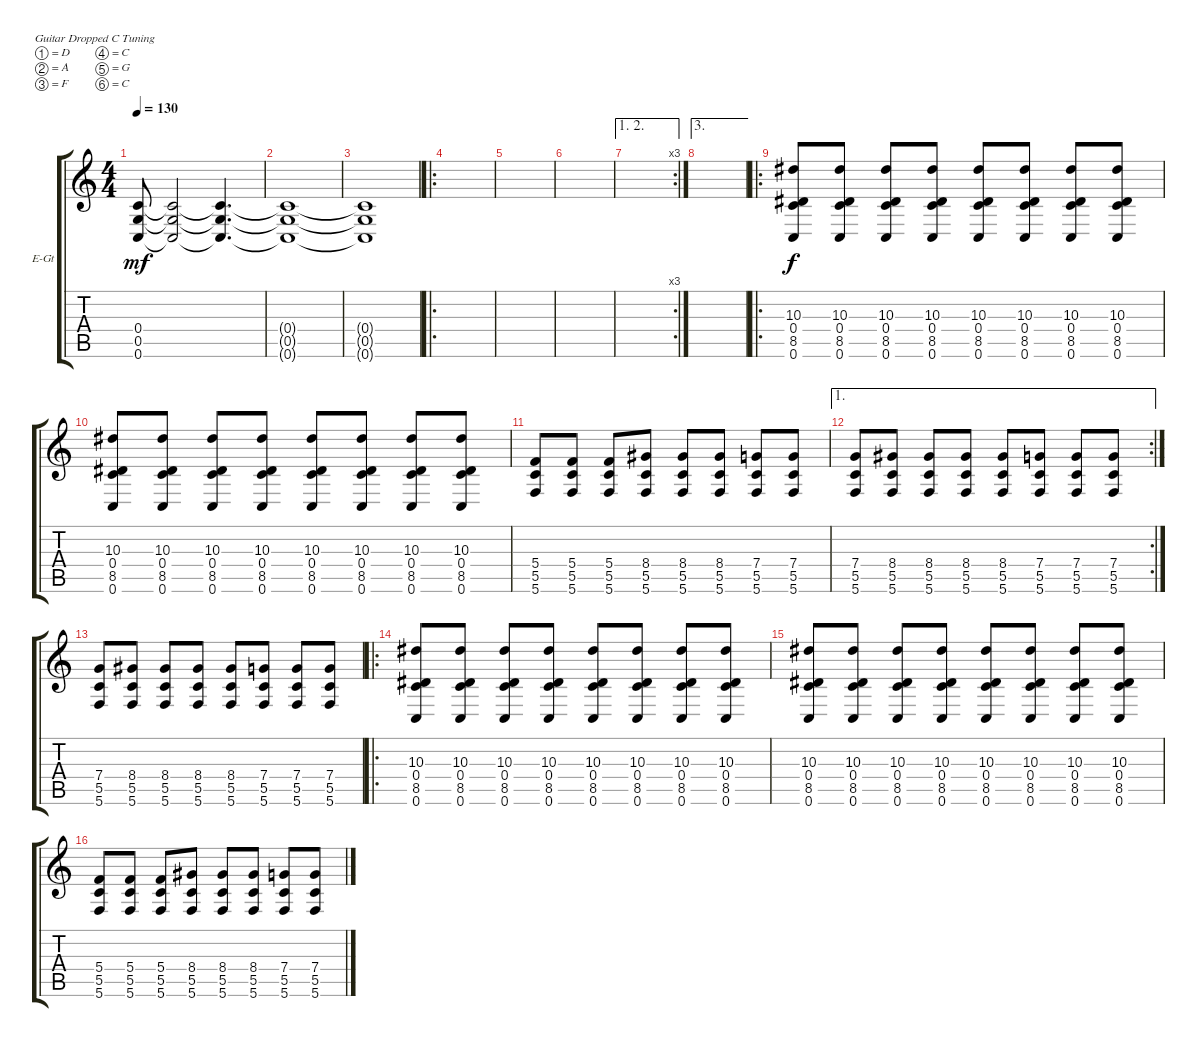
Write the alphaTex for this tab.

\defaultSystemsLayout 4
\bracketExtendMode groupsimilarinstruments
\firstSystemTrackNameOrientation horizontal
\otherSystemsTrackNameOrientation horizontal
\track ("Electric Guitar" "E-Gt") {instrument distortionguitar}
\staff {score tabs}
\tuning (D4 A3 F3 C3 G2 C2)
\ts (4 4)
\tempo 130
\clef g2
\scale
0.333333
\ks c
(0.6{t} 0.5{t} 0.4{t}).8{dy mf} (0.6{t} 0.5{t} 0.4{t}).2 (0.6{t} 0.5{t} 0.4{t}).4{d} |
\scale
0.313131 (0.6{t} 0.5{t} 0.4{t}).1 |
\scale
0.313131 (0.6{t} 0.5{t} 0.4{t}).1 |
\ro
\scale
0.373737 |
\scale
0.322917 |
\scale
0.322917 |
\ae (1 2)
\rc 3
\scale
0.354167 |
\ae 3
\scale
0.313131 |
\ro
\scale
0.373737 (0.6 8.5 0.4 10.3).8{dy f} (0.6 8.5 0.4 10.3).8 (0.6 8.5 0.4 10.3).8 (0.6 8.5 0.4 10.3).8 (0.6 8.5 0.4 10.3).8 (0.6 8.5 0.4 10.3).8 (0.6 8.5 0.4 10.3).8 (0.6 8.5 0.4 10.3).8 |
\scale
0.313131 (0.6 8.5 0.4 10.3).8 (0.6 8.5 0.4 10.3).8 (0.6 8.5 0.4 10.3).8 (0.6 8.5 0.4 10.3).8 (0.6 8.5 0.4 10.3).8 (0.6 8.5 0.4 10.3).8 (0.6 8.5 0.4 10.3).8 (0.6 8.5 0.4 10.3).8 |
\scale
0.303922 (5.6 5.5 5.4).8 (5.6 5.5 5.4).8 (5.6 5.5 5.4).8 (5.6 5.5 8.4).8 (5.6 5.5 8.4).8 (5.6 5.5 8.4).8 (5.6 5.5 7.4).8 (5.6 5.5 7.4).8 |
\ae 1
\rc 2
\scale
0.333333 (5.6 5.5 7.4).8 (5.6 5.5 8.4).8 (5.6 5.5 8.4).8 (5.6 5.5 8.4).8 (5.6 5.5 8.4).8 (5.6 5.5 7.4).8 (5.6 5.5 7.4).8 (5.6 5.5 7.4).8 |
(5.6 5.5 7.4).8 (5.6 5.5 8.4).8 (5.6 5.5 8.4).8 (5.6 5.5 8.4).8 (5.6 5.5 8.4).8 (5.6 5.5 7.4).8 (5.6 5.5 7.4).8 (5.6 5.5 7.4).8 |
\ro
(0.6 8.5 0.4 10.3).8 (0.6 8.5 0.4 10.3).8 (0.6 8.5 0.4 10.3).8 (0.6 8.5 0.4 10.3).8 (0.6 8.5 0.4 10.3).8 (0.6 8.5 0.4 10.3).8 (0.6 8.5 0.4 10.3).8 (0.6 8.5 0.4 10.3).8 |
(0.6 8.5 0.4 10.3).8 (0.6 8.5 0.4 10.3).8 (0.6 8.5 0.4 10.3).8 (0.6 8.5 0.4 10.3).8 (0.6 8.5 0.4 10.3).8 (0.6 8.5 0.4 10.3).8 (0.6 8.5 0.4 10.3).8 (0.6 8.5 0.4 10.3).8 |
(5.6 5.5 5.4).8 (5.6 5.5 5.4).8 (5.6 5.5 5.4).8 (5.6 5.5 8.4).8 (5.6 5.5 8.4).8 (5.6 5.5 8.4).8 (5.6 5.5 7.4).8 (5.6 5.5 7.4).8
